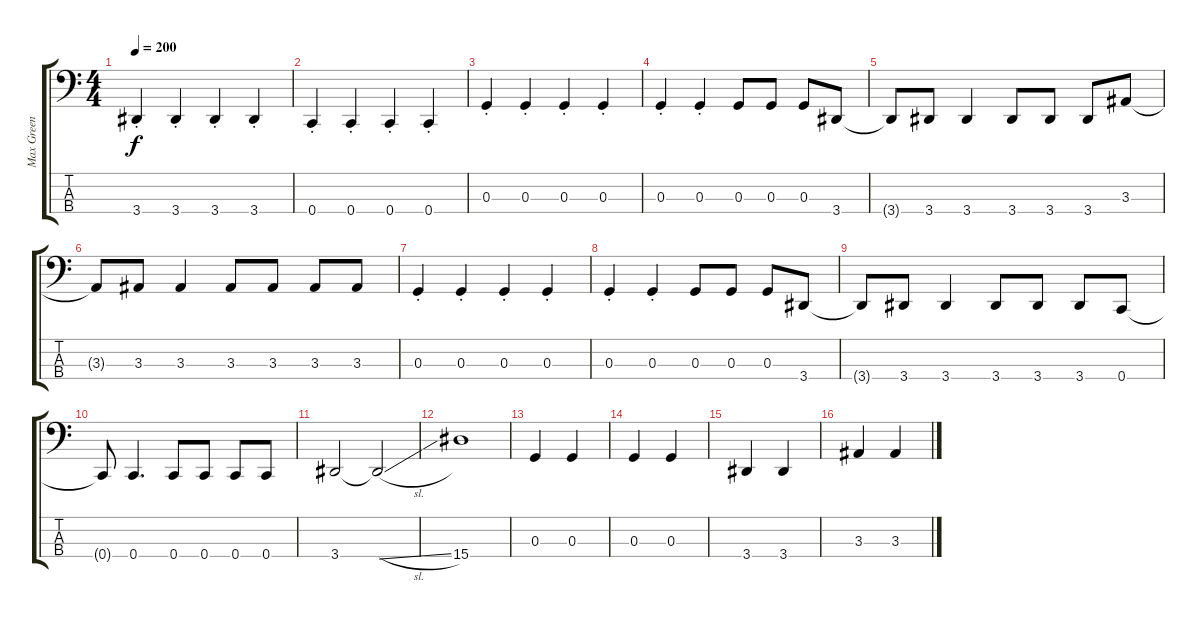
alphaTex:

\track ("Max Green" "Max Green") {instrument electricbassfinger}
\staff {score tabs}
\tuning (F2 C2 G1 C1) {hide}
\ts (4 4)
\tempo 200
\clef f4
\ks c
3.4{st}.4{dy f} 3.4{st}.4 3.4{st}.4 3.4{st}.4 |
0.4{st}.4 0.4{st}.4 0.4{st}.4 0.4{st}.4 |
0.3{st}.4 0.3{st}.4 0.3{st}.4 0.3{st}.4 |
0.3{st}.4 0.3{st}.4 0.3.8 0.3.8 0.3.8 3.4.8 |
3.4{t}.8 3.4.8 3.4.4 3.4.8 3.4.8 3.4.8 3.3.8 |
3.3{t}.8 3.3.8 3.3.4 3.3.8 3.3.8 3.3.8 3.3.8 |
0.3{st}.4 0.3{st}.4 0.3{st}.4 0.3{st}.4 |
0.3{st}.4 0.3{st}.4 0.3.8 0.3.8 0.3.8 3.4.8 |
3.4{t}.8 3.4.8 3.4.4 3.4.8 3.4.8 3.4.8 0.4.8 |
0.4{t}.8 0.4.4{d} 0.4.8 0.4.8 0.4.8 0.4.8 |
3.4.2 3.4{sl t}.2 |
15.4.1 |
0.3.4 0.3.4 |
0.3.4 0.3.4 |
3.4.4 3.4.4 |
3.3.4 3.3.4
